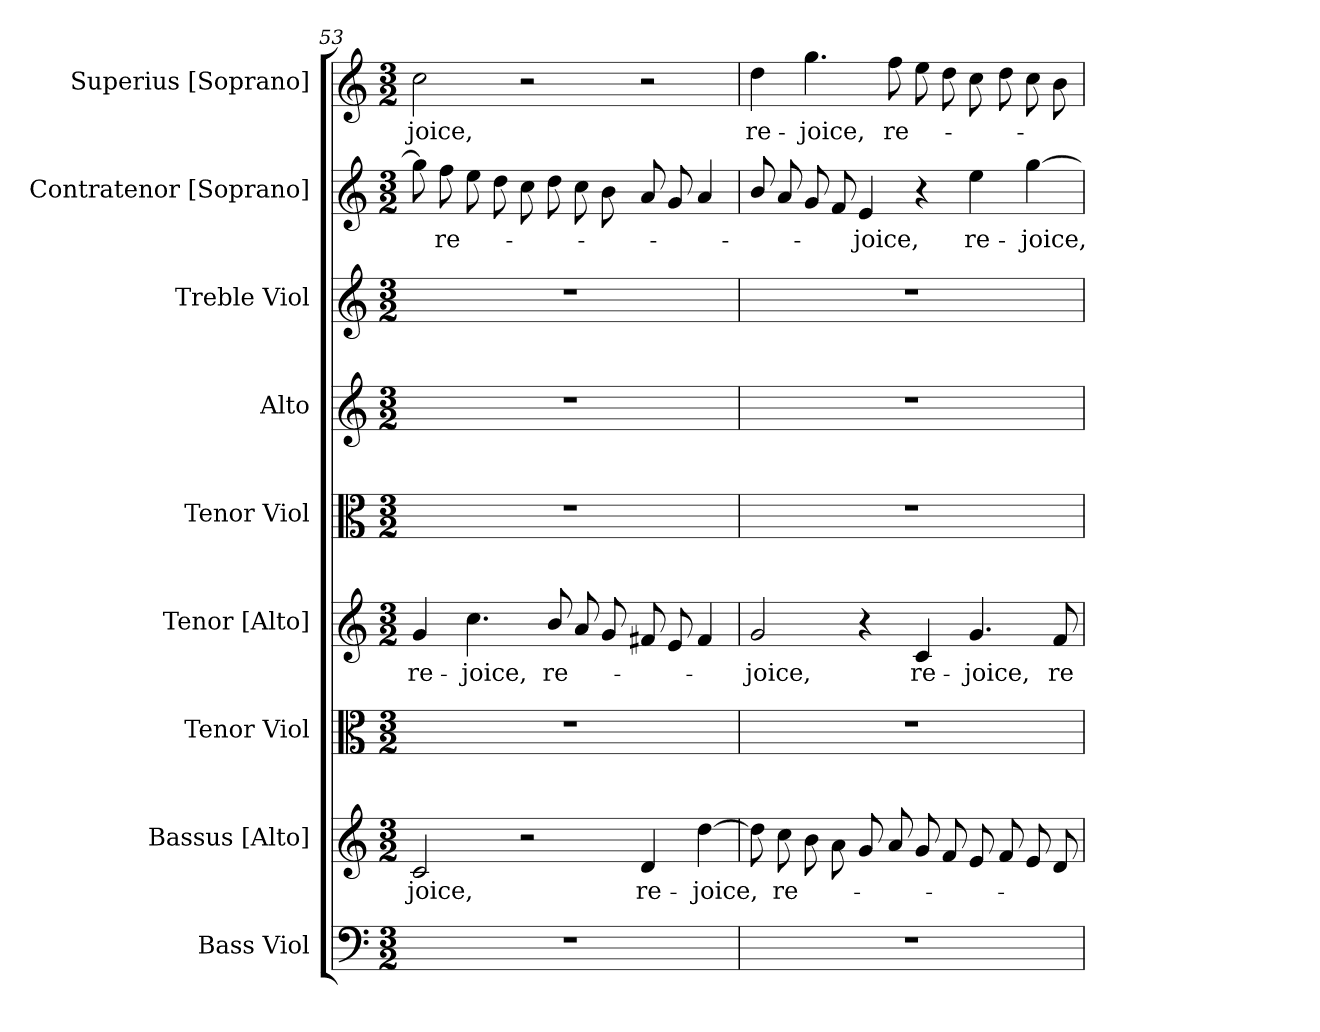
**kern	**kern	**text	**kern	**kern	**text	**kern	**kern	**kern	**kern	**text	**kern	**text
*part9	*part8	*part8	*part7	*part6	*part6	*part5	*part4	*part3	*part2	*part2	*part1	*part1
*staff9	*staff8	*staff8	*staff7	*staff6	*staff6	*staff5	*staff4	*staff3	*staff2	*staff2	*staff1	*staff1
*I"Bass Viol	*I"Bassus [Alto]	*	*I"Tenor Viol	*I"Tenor [Alto]	*	*I"Tenor Viol	*I"Alto	*I"Treble Viol	*I"Contratenor [Soprano]	*	*I"Superius [Soprano]	*
*I'B.V.	*I'Alto	*	*I'T.V.	*I'Alto	*	*I'T.V.	*I'A.	*I'Tr. V.	*I'Soprano	*	*I'Soprano	*
*clefF4	*clefG2	*	*clefC3	*clefG2	*	*clefC3	*clefG2	*clefG2	*clefG2	*	*clefG2	*
*k[]	*k[]	*	*k[]	*k[]	*	*k[]	*k[]	*k[]	*k[]	*	*k[]	*
*C:	*C:	*	*C:	*C:	*	*C:	*C:	*C:	*C:	*	*C:	*
*M3/2	*M3/2	*	*M3/2	*M3/2	*	*M3/2	*M3/2	*M3/2	*M3/2	*	*M3/2	*
=53	=53	=53	=53	=53	=53	=53	=53	=53	=53	=53	=53	=53
!LO:N:vis=1	!	!	!	!	!	!	!	!	!	!	!	!
!	!	!LO:LY:b:color=#000000	!LO:N:vis=1	!	!	!	!	!	!	!	!	!
!	!	!	!	!	!LO:LY:b:color=#000000	!LO:N:vis=1	!LO:N:vis=1	!LO:N:vis=1	!	!	!	!
!	!	!	!	!	!	!	!	!	!	!	!	!LO:LY:b:color=#000000
1.r	2ci/	-joice,	1.r	4gi/	re-	1.r	1.r	1.r	8ggi\]	.	2cci\	-joice,
!	!	!	!	!	!	!	!	!	!	!LO:LY:b:color=#000000	!	!
.	.	.	.	.	.	.	.	.	8ffi\	re-	.	.
!	!	!	!	!	!LO:LY:b:color=#000000	!	!	!	!	!	!	!
.	.	.	.	4.cci\	-joice,	.	.	.	8eei\	.	.	.
.	.	.	.	.	.	.	.	.	8ddi\	.	.	.
.	2r	.	.	.	.	.	.	.	8cci\	.	2r	.
!	!	!	!	!	!LO:LY:b:color=#000000	!	!	!	!	!	!	!
.	.	.	.	8bi/	re-	.	.	.	8ddi\	.	.	.
.	.	.	.	8ai/	.	.	.	.	8cci\	.	.	.
.	.	.	.	8gi/	.	.	.	.	8bi\	.	.	.
!	!	!LO:LY:b:color=#000000	!	!	!	!	!	!	!	!	!	!
.	4di/	re-	.	8f#Xi/	.	.	.	.	8ai/	.	2r	.
.	.	.	.	8ei/	.	.	.	.	8gi/	.	.	.
!	!	!LO:LY:b:color=#000000	!	!	!	!	!	!	!	!	!	!
.	[4ddi\	-joice,	.	4f#i/	.	.	.	.	4ai/	.	.	.
!!LO:LB:g=z
=54	=54	=54	=54	=54	=54	=54	=54	=54	=54	=54	=54	=54
!LO:N:vis=1	!	!	!LO:N:vis=1	!	!	!	!	!	!	!	!	!
!	!	!	!	!	!LO:LY:b:color=#000000	!LO:N:vis=1	!LO:N:vis=1	!LO:N:vis=1	!	!	!	!
!	!	!	!	!	!	!	!	!	!	!	!	!LO:LY:b:color=#000000
1.r	8ddi\]	.	1.r	2gi/	-joice,	1.r	1.r	1.r	8bi/	.	4ddi\	re-
!	!	!LO:LY:b:color=#000000	!	!	!	!	!	!	!	!	!	!
.	8cci\	re-	.	.	.	.	.	.	8ai/	.	.	.
!	!	!	!	!	!	!	!	!	!	!	!	!LO:LY:b:color=#000000
.	8bi\	.	.	.	.	.	.	.	8gi/	.	4.ggi\	-joice,
.	8ai\	.	.	.	.	.	.	.	8fi/	.	.	.
!	!	!	!	!	!	!	!	!	!	!LO:LY:b:color=#000000	!	!
.	8gi/	.	.	4r	.	.	.	.	4ei/	-joice,	.	.
!	!	!	!	!	!	!	!	!	!	!	!	!LO:LY:b:color=#000000
.	8ai/	.	.	.	.	.	.	.	.	.	8ffi\	re-
!	!	!	!	!	!LO:LY:b:color=#000000	!	!	!	!	!	!	!
.	8gi/	.	.	4ci/	re-	.	.	.	4r	.	8eei\	.
.	8fi/	.	.	.	.	.	.	.	.	.	8ddi\	.
!	!	!	!	!	!LO:LY:b:color=#000000	!	!	!	!	!	!	!
!	!	!	!	!	!	!	!	!	!	!LO:LY:b:color=#000000	!	!
.	8ei/	.	.	4.gi/	-joice,	.	.	.	4eei\	re-	8cci\	.
.	8fi/	.	.	.	.	.	.	.	.	.	8ddi\	.
!	!	!	!	!	!	!	!	!	!	!LO:LY:b:color=#000000	!	!
.	8ei/	.	.	.	.	.	.	.	[4ggi\	-joice,	8cci\	.
!	!	!	!	!	!LO:LY:b:color=#000000	!	!	!	!	!	!	!
.	8di/	.	.	8fi/	re-	.	.	.	.	.	8bi\	.
=	=	=	=	=	=	=	=	=	=	=	=	=
*-	*-	*-	*-	*-	*-	*-	*-	*-	*-	*-	*-	*-
